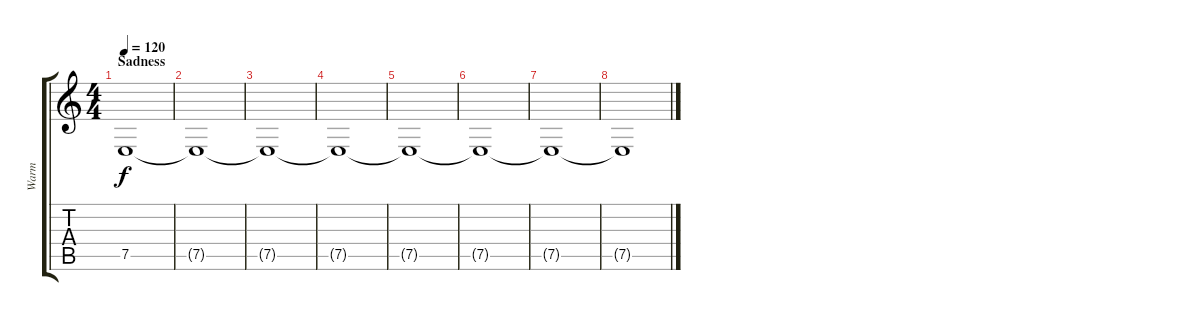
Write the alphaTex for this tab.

\track ("Warm" "Warm") {instrument pad2warm}
\staff {score tabs}
\tuning (E4 B3 G3 D3 A2 E2) {hide}
\ts (4 4)
\section ("" "Sadness")
\tempo 120
\clef g2
\ks c
7.5.1{dy f instrument pad2warm} |
7.5{t}.1 |
7.5{t}.1 |
7.5{t}.1 |
7.5{t}.1 |
7.5{t}.1 |
7.5{t}.1 |
7.5{t}.1
